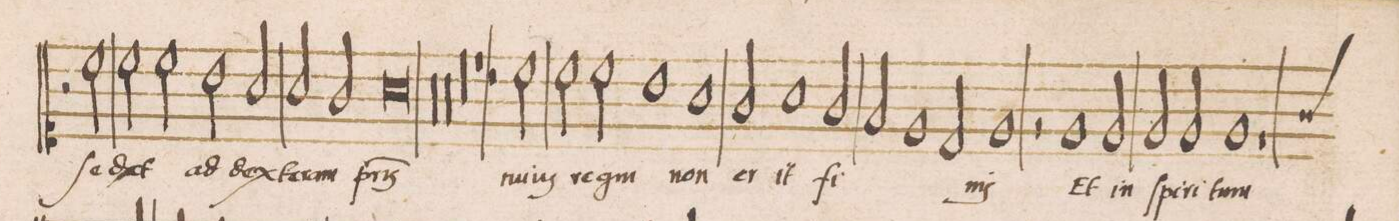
**kern	**text
*I"DISCANTVS	*
*clefC1	*
*k[]	*
*met(C|)	*
*M2/1	*
2r	.
2cc\	ſe-
2cc\	-det
2cc\	ad
=77-	=77-
2b\	dex-
2a/	-te-
2a/	-ram
2g/	p(at)-
=78-	=78-
0a	-ris
=79-	=79-
00r	.
=80-	=80-
=81-	=81-
00r	.
=82-	=82-
=83-	=83-
00r	.
=84-	=84-
=85-	=85-
1r	.
2r	.
2cc\	cu-
=86-	=86-
2cc\	-ius
2cc\	re-
1b	-gni
=87-	=87-
1a	non
2g/	e-
1a\	-rit
=88-	=88-
2g/	fi-
2f/	.
1e/	.
=89-	=89-
2d/	.
1e	-nis
=90-	=90-
2r	.
1e	Et
2e/	in
=91-	=91-
2e/	ſpi-
2e/	-ri-
1e	-tum
=92-	=92-
*custos:g	*
1r	.
*-	*-
